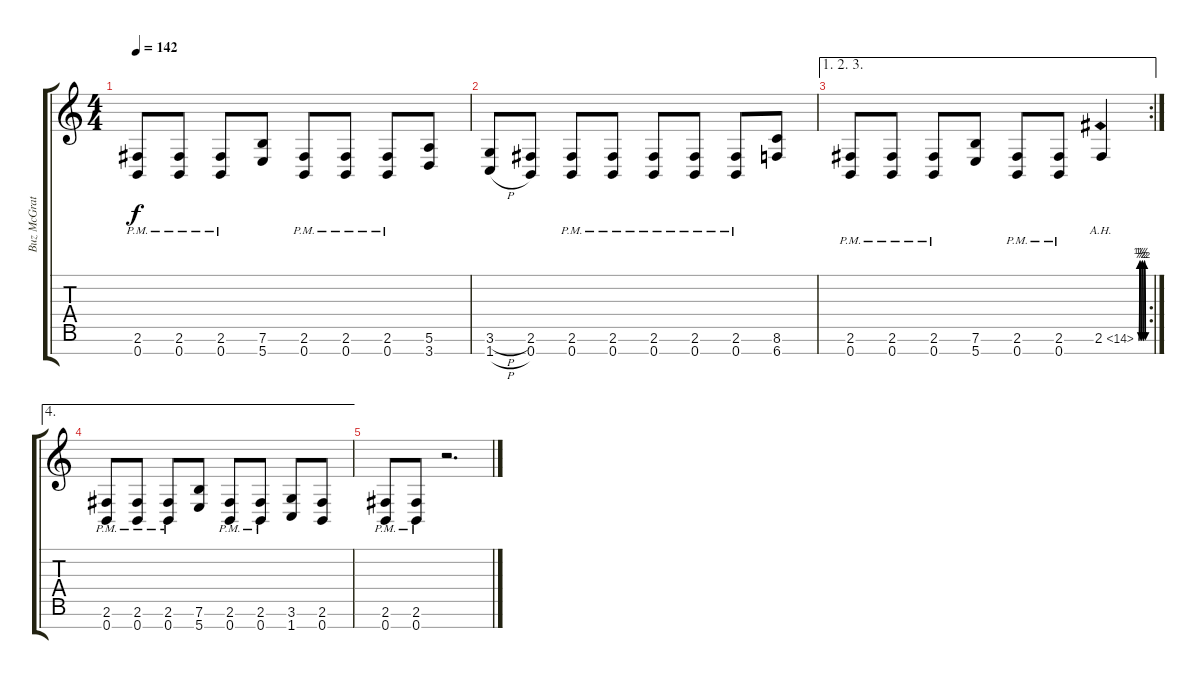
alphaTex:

\track ("Buz McGrath" "Buz McGrat") {instrument distortionguitar}
\staff {score tabs}
\tuning (E4 B3 G3 D3 A2 E2 B1) {hide}
\ts (4 4)
\tempo 142
\clef g2
\ks c
(2.6{pm} 0.7{pm}).8{dy f} (2.6{pm} 0.7{pm}).8 (2.6{pm} 0.7{pm}).8 (7.6 5.7).8 (2.6{pm} 0.7{pm}).8 (2.6{pm} 0.7{pm}).8 (2.6{pm} 0.7{pm}).8 (5.6 3.7).8 |
(3.6{h} 1.7{h}).8 (2.6 0.7).8 (2.6{pm} 0.7{pm}).8 (2.6{pm} 0.7{pm}).8 (2.6{pm} 0.7{pm}).8 (2.6{pm} 0.7{pm}).8 (2.6{pm} 0.7{pm}).8 (8.6 6.7).8 |
\ae (1 2 3)
\rc 2
(2.6{pm} 0.7{pm}).8 (2.6{pm} 0.7{pm}).8 (2.6{pm} 0.7{pm}).8 (7.6 5.7).8 (2.6{pm} 0.7{pm}).8 (2.6{pm} 0.7{pm}).8 2.6{be (custom 0 0 10 2 20 0 30 2 40 0 50 2 60 0) ah 12}.4{instrument guitarharmonics} |
\ae 4
(2.6{pm} 0.7{pm}).8 (2.6{pm} 0.7{pm}).8 (2.6{pm} 0.7{pm}).8 (7.6 5.7).8 (2.6{pm} 0.7{pm}).8 (2.6{pm} 0.7{pm}).8 (3.6 1.7).8 (2.6 0.7).8 |
(2.6{pm} 0.7{pm}).8 (2.6{pm} 0.7{pm}).8 r.2{d}
